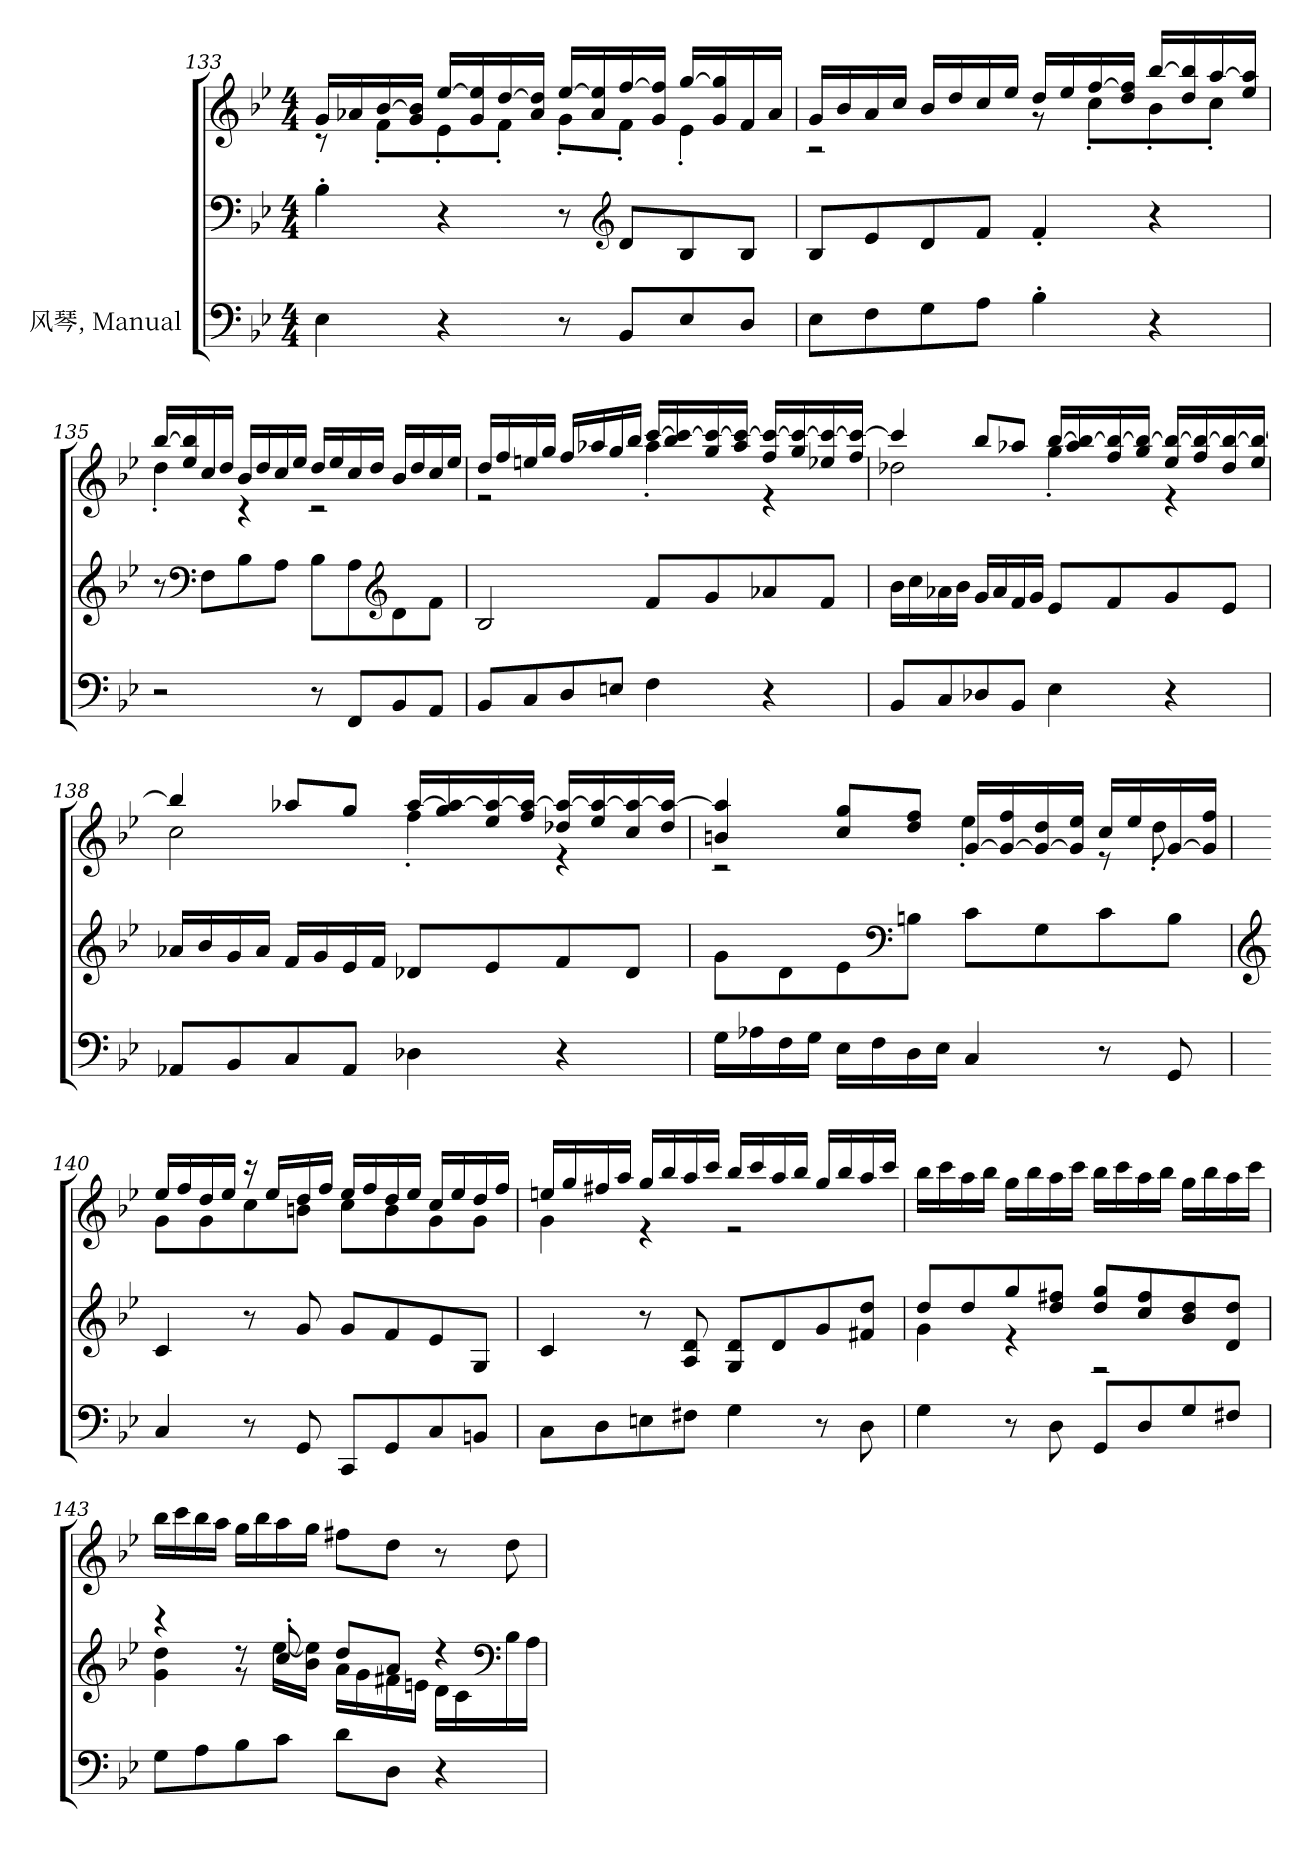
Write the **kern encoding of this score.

**kern	**kern	**kern
*part1	*part1	*part1
*staff3	*staff2	*staff1
*I"风琴, Manual	*	*
*clefF4	*clefF4	*clefG2
*k[b-e-]	*k[b-e-]	*k[b-e-]
*M4/4	*M4/4	*M4/4
=133	=133	=133
*	*	*^
4E-\	4B-'\	16g/LL	8r
.	.	16a-X/	.
.	.	[16b-/	8f'\L
.	.	16g/ 16b-/]JJ	.
4r	4r	[16ee-/LL	8e-'\
.	.	16g/ 16ee-/]	.
.	.	[16dd/	8f'\J
.	.	16a-/ 16dd/]JJ	.
8r	8r	[16ee-/LL	8g'\L
.	.	16a-/ 16ee-/]	.
*	*clefG2	*	*
8BB-/L	8d/L	[16ff/	8f'\J
.	.	16g/ 16ff/]JJ	.
8E-/	8B-/	[16gg/LL	4e-'\
.	.	16g/ 16gg/]	.
8D/J	8B-/J	16f/	.
.	.	16a-/JJ	.
!!LO:PB:g=z	!!
=134	=134	=134	=134
8E-\L	8B-/L	16g/LL	2r
.	.	16b-/	.
8F\	8e-/	16a/	.
.	.	16cc/JJ	.
8G\	8d/	16b-/LL	.
.	.	16dd/	.
8A\J	8f/J	16cc/	.
.	.	16ee-/JJ	.
4B-'\	4f'/	16dd/LL	8r
.	.	16ee-/	.
.	.	[16ff/	8cc'\L
.	.	16dd/ 16ff/]JJ	.
4r	4r	[16bb-/LL	8b-'\
.	.	16dd/ 16bb-/]	.
.	.	[16aa/	8cc'\J
.	.	16ee-/ 16aa/]JJ	.
=135	=135	=135	=135
2r	8r	[16bb-/LL	4dd'\
.	.	16ee-/ 16bb-/]	.
*	*clefF4	*	*
.	8F\L	16cc/	.
.	.	16dd/JJ	.
.	8B-\	16b-/LL	4r
.	.	16dd/	.
.	8A\J	16cc/	.
.	.	16ee-/JJ	.
8r	8B-\L	16dd/LL	2r
.	.	16ee-/	.
8FF/L	8A\	16cc/	.
.	.	16dd/JJ	.
*	*clefG2	*	*
8BB-/	8d\	16b-/LL	.
.	.	16dd/	.
8AA/J	8f\J	16cc/	.
.	.	16ee-/JJ	.
!!LO:LB:g=z	!!
=136	=136	=136	=136
8BB-/L	2B-/	16dd/LL	2r
.	.	16ff/	.
8C/	.	16een/	.
.	.	16gg/JJ	.
8D/	.	16ff/LL	.
.	.	16aa-X/	.
8En/J	.	16gg/	.
.	.	16bb-/JJ	.
4F\	8f/L	[16ccc/LL	4aa-'\
.	.	16bb-/ 16ccc/_	.
.	8g/	16gg/ 16ccc/_	.
.	.	16aa-/ 16ccc/_JJ	.
4r	8a-X/	16ff/ 16ccc/_LL	4r
.	.	16gg/ 16ccc/_	.
.	8f/J	16ee-X/ 16ccc/_	.
.	.	16ff/ 16ccc/_JJ	.
=137	=137	=137	=137
8BB-/L	16b-\LL	4ccc/]	2dd-X\
.	16cc\	.	.
8C/	16a-X\	.	.
.	16b-\JJ	.	.
8D-X/	16g/LL	8bb-/L	.
.	16a-/	.	.
8BB-/J	16f/	8aa-X/J	.
.	16g/JJ	.	.
4E-\	8e-/L	[16bb-/LL	4gg'\
.	.	16aa-/ 16bb-/_	.
.	8f/	16ff/ 16bb-/_	.
.	.	16gg/ 16bb-/_JJ	.
4r	8g/	16ee-/ 16bb-/_LL	4r
.	.	16ff/ 16bb-/_	.
.	8e-/J	16dd-/ 16bb-/_	.
.	.	16ee-/ 16bb-/_JJ	.
!!LO:LB:g=z	!!
=138	=138	=138	=138
8AA-X/L	16a-X/LL	4bb-/]	2cc\
.	16b-/	.	.
8BB-/	16g/	.	.
.	16a-/JJ	.	.
8C/	16f/LL	8aa-X/L	.
.	16g/	.	.
8AA-/J	16e-/	8gg/J	.
.	16f/JJ	.	.
4D-X\	8d-X/L	[16aa-/LL	4ff'\
.	.	16gg/ 16aa-/_	.
.	8e-/	16ee-/ 16aa-/_	.
.	.	16ff/ 16aa-/_JJ	.
4r	8f/	16dd-X/ 16aa-/_LL	4r
.	.	16ee-/ 16aa-/_	.
.	8d-/J	16cc/ 16aa-/_	.
.	.	16dd-/ 16aa-/_JJ	.
=139	=139	=139	=139
16G\LL	8g\L	4bn/ 4aa-/]	2r
16A-X\	.	.	.
16F\	8d\	.	.
16G\JJ	.	.	.
16E-\LL	8e-\	8cc/ 8gg/L	.
16F\	.	.	.
*	*clefF4	*	*
16D\	8Bn\J	8dd/ 8ff/J	.
16E-\JJ	.	.	.
4C/	8c\L	[16g/LL	4ee-'\
.	.	16g/_ 16ff/	.
.	8G\	16g/_ 16dd/	.
.	.	16g/] 16ee-/JJ	.
8r	8c\	16cc/LL	8r
.	.	16ee-/	.
8GG/	8B\J	[16g/	8dd'\
.	.	16g/] 16ff/JJ	.
!!LO:LB:g=z	!!
=140	=140	=140	=140
*	*clefG2	*	*
4C/	4c/	16ee-/LL	8g\L
.	.	16ff/	.
.	.	16dd/	8g\
.	.	16ee-/JJ	.
8r	8r	16r	8cc\
.	.	16ee-/LL	.
8GG/	8g/	16dd/	8bn\J
.	.	16ff/JJ	.
8CC/L	8g/L	16ee-/LL	8cc\L
.	.	16ff/	.
8GG/	8f/	16dd/	8b\
.	.	16ee-/JJ	.
8C/	8e-/	16cc/LL	8g\
.	.	16ee-/	.
8BBn/J	8G/J	16dd/	8g\J
.	.	16ff/JJ	.
=141	=141	=141	=141
8C\L	4c/	16een/LL	4g\
.	.	16gg/	.
8D\	.	16ff#X/	.
.	.	16aa/JJ	.
8En\	8r	16gg/LL	4r
.	.	16bb-/	.
8F#X\J	8A/ 8d/	16aa/	.
.	.	16ccc/JJ	.
4G\	8G/ 8d/L	16bb-/LL	2r
.	.	16ccc/	.
.	8d/	16aa/	.
.	.	16bb-/JJ	.
8r	8g/	16gg/LL	.
.	.	16bb-/	.
8D\	8f#X/ 8dd/J	16aa/	.
.	.	16ccc/JJ	.
*	*	*v	*v
!!LO:PB:g=z
=142	=142	=142
*	*^	*
4G\	8dd/L	4g\	16bb-\LL
.	.	.	16ccc\
.	8dd/	.	16aa\
.	.	.	16bb-\JJ
8r	8gg/	4r	16gg\LL
.	.	.	16bb-\
8D\	8dd/ 8ff#X/J	.	16aa\
.	.	.	16ccc\JJ
8GG/L	8dd/ 8gg/L	2r	16bb-\LL
.	.	.	16ccc\
8D/	8cc/ 8ff#/	.	16aa\
.	.	.	16bb-\JJ
8G/	8b-/ 8dd/	.	16gg\LL
.	.	.	16bb-\
8F#X/J	8d/ 8dd/J	.	16aa\
.	.	.	16ccc\JJ
=143	=143	=143	=143
8G\L	4r	4g\ 4dd\	16bb-\LL
.	.	.	16ccc\
8A\	.	.	16bb-\
.	.	.	16aa\JJ
8B-\	8r	8r	16gg\LL
.	.	.	16bb-\
8c\J	8cc'/	[16ee-\LL	16aa\
.	.	16b-\ 16ee-\]JJ	16gg\JJ
8d\L	8dd/L	16a\LL	8ff#X\L
.	.	16g\	.
8D\J	8a/J	16f#X\	8dd\J
.	.	16en\JJ	.
4r	4r	16d\LL	8r
.	.	16c\	.
*	*clefF4	*	*
.	.	16B-\	8dd\
.	.	16A\JJ	.
*	*v	*v	*
=	=	=
*-	*-	*-
